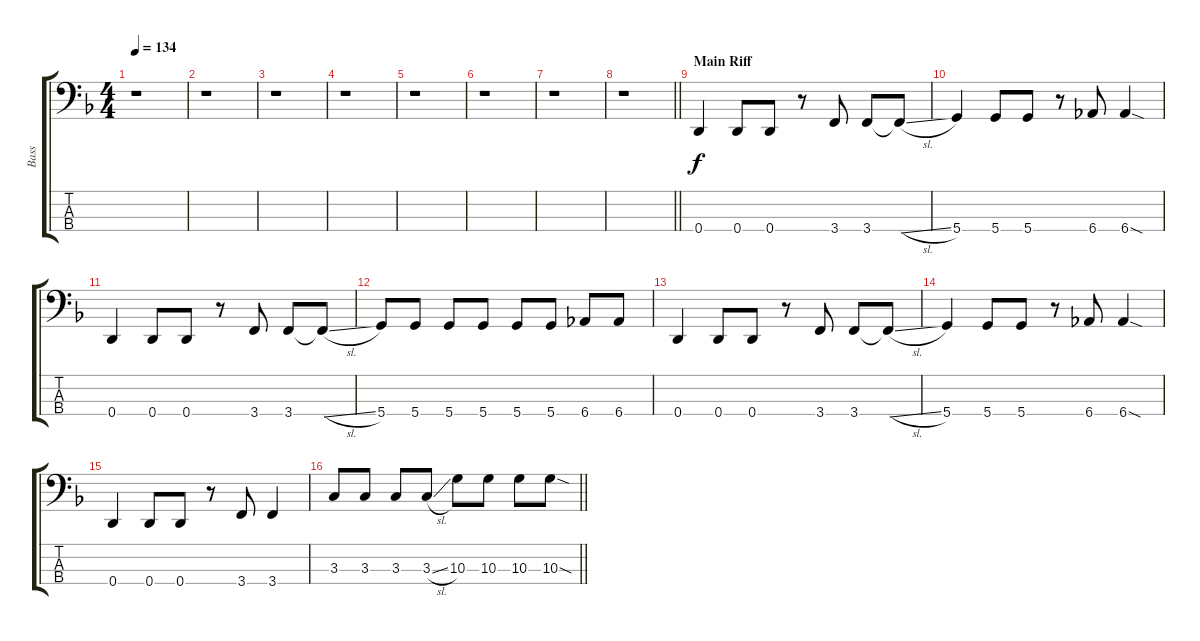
\track ("Bass" "Bass") {instrument electricbasspick}
\staff {score tabs}
\tuning (G2 D2 A1 D1) {hide}
\ts (4 4)
\tempo 134
\clef f4
\ks f
r.1{dy f} |
r.1 |
r.1 |
r.1 |
r.1 |
r.1 |
r.1 |
\barLineRight lightlight
r.1 |
\section ("" "Main Riff")
0.4.4 0.4.8 0.4.8 r.8 3.4.8 3.4.8 3.4{sl t}.8 |
5.4.4 5.4.8 5.4.8 r.8 6.4.8 6.4{sod}.4 |
0.4.4 0.4.8 0.4.8 r.8 3.4.8 3.4.8 3.4{sl t}.8 |
5.4.8 5.4.8 5.4.8 5.4.8 5.4.8 5.4.8 6.4.8 6.4.8 |
0.4.4 0.4.8 0.4.8 r.8 3.4.8 3.4.8 3.4{sl t}.8 |
5.4.4 5.4.8 5.4.8 r.8 6.4.8 6.4{sod}.4 |
0.4.4 0.4.8 0.4.8 r.8 3.4.8 3.4.4 |
\barLineRight lightlight
3.3.8 3.3.8 3.3.8 3.3{sl}.8 10.3.8 10.3.8 10.3.8 10.3{sod}.8
